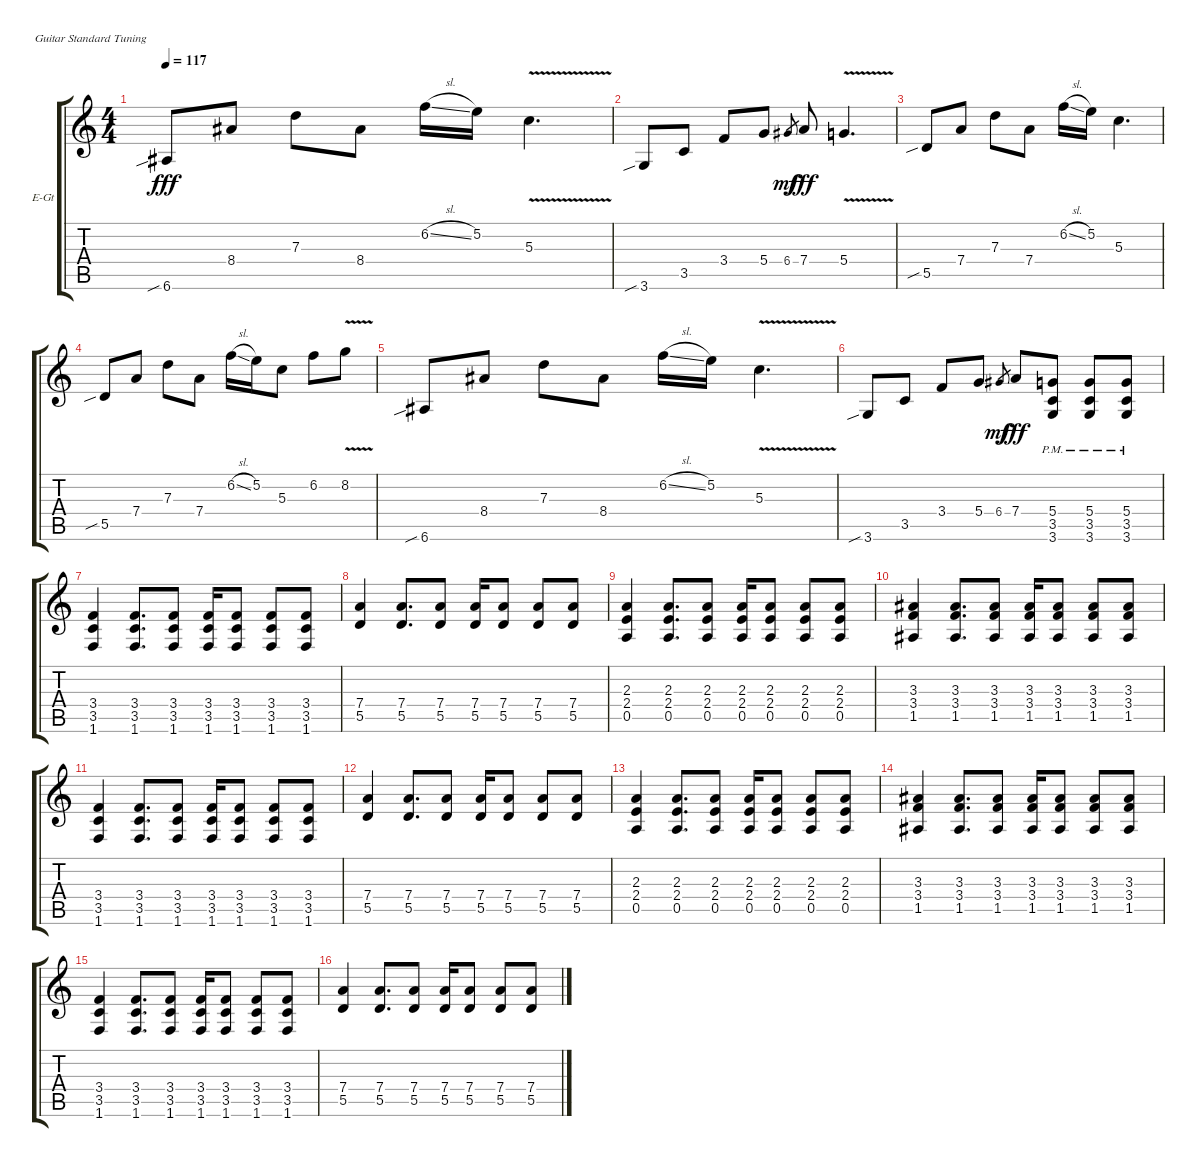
\defaultSystemsLayout 4
\bracketExtendMode groupsimilarinstruments
\firstSystemTrackNameOrientation horizontal
\otherSystemsTrackNameOrientation horizontal
\track ("jay" "E-Gt") {instrument distortionguitar}
\staff {score tabs}
\tuning (E4 B3 G3 D3 A2 E2)
\ts (4 4)
\tempo 117
\clef g2
\ks c
6.6{sib}.8{dy fff} 8.4.8 7.3.8 8.4.8 6.2{sl}.16 5.2.16 5.3{v}.4{d} |
3.6{sib}.8 3.5.8 3.4.8 5.4.8 6.4.8{gr dy mf} 7.4.8{dy fff} 5.4{v}.4{d} |
5.5{sib}.8 7.4.8 7.3.8 7.4.8 6.2{sl}.16 5.2.16 5.3.4{d} |
5.5{sib}.8 7.4.8 7.3.8 7.4.8 6.2{sl}.16 5.2.16 5.3.8 6.2.8 8.2{v}.8 |
6.6{sib}.8 8.4.8 7.3.8 8.4.8 6.2{sl}.16 5.2.16 5.3{v}.4{d} |
3.6{sib}.8 3.5.8 3.4.8 5.4.8 6.4.8{gr dy mf} 7.4.8{dy fff} (3.6{pm} 3.5 5.4).8 (3.6{pm} 3.5 5.4).8 (3.6{pm} 3.5 5.4).8 |
(3.4 3.5 1.6).4 (3.4 3.5 1.6).8{d} (3.4 3.5 1.6).8 (3.4 3.5 1.6).16 (3.4 3.5 1.6).8 (3.4 3.5 1.6).8 (3.4 3.5 1.6).8 |
(5.5 7.4).4 (5.5 7.4).8{d} (5.5 7.4).8 (5.5 7.4).16 (5.5 7.4).8 (5.5 7.4).8 (5.5 7.4).8 |
(2.3 2.4 0.5).4 (2.3 2.4 0.5).8{d} (2.3 2.4 0.5).8 (2.3 2.4 0.5).16 (2.3 2.4 0.5).8 (2.3 2.4 0.5).8 (2.3 2.4 0.5).8 |
(3.3 3.4 1.5).4 (3.3 3.4 1.5).8{d} (3.3 3.4 1.5).8 (3.3 3.4 1.5).16 (3.3 3.4 1.5).8 (3.3 3.4 1.5).8 (3.3 3.4 1.5).8 |
(3.4 3.5 1.6).4 (3.4 3.5 1.6).8{d} (3.4 3.5 1.6).8 (3.4 3.5 1.6).16 (3.4 3.5 1.6).8 (3.4 3.5 1.6).8 (3.4 3.5 1.6).8 |
(5.5 7.4).4 (5.5 7.4).8{d} (5.5 7.4).8 (5.5 7.4).16 (5.5 7.4).8 (5.5 7.4).8 (5.5 7.4).8 |
(2.3 2.4 0.5).4 (2.3 2.4 0.5).8{d} (2.3 2.4 0.5).8 (2.3 2.4 0.5).16 (2.3 2.4 0.5).8 (2.3 2.4 0.5).8 (2.3 2.4 0.5).8 |
(3.3 3.4 1.5).4 (3.3 3.4 1.5).8{d} (3.3 3.4 1.5).8 (3.3 3.4 1.5).16 (3.3 3.4 1.5).8 (3.3 3.4 1.5).8 (3.3 3.4 1.5).8 |
(3.4 3.5 1.6).4 (3.4 3.5 1.6).8{d} (3.4 3.5 1.6).8 (3.4 3.5 1.6).16 (3.4 3.5 1.6).8 (3.4 3.5 1.6).8 (3.4 3.5 1.6).8 |
(5.5 7.4).4 (5.5 7.4).8{d} (5.5 7.4).8 (5.5 7.4).16 (5.5 7.4).8 (5.5 7.4).8 (7.4 5.5).8
